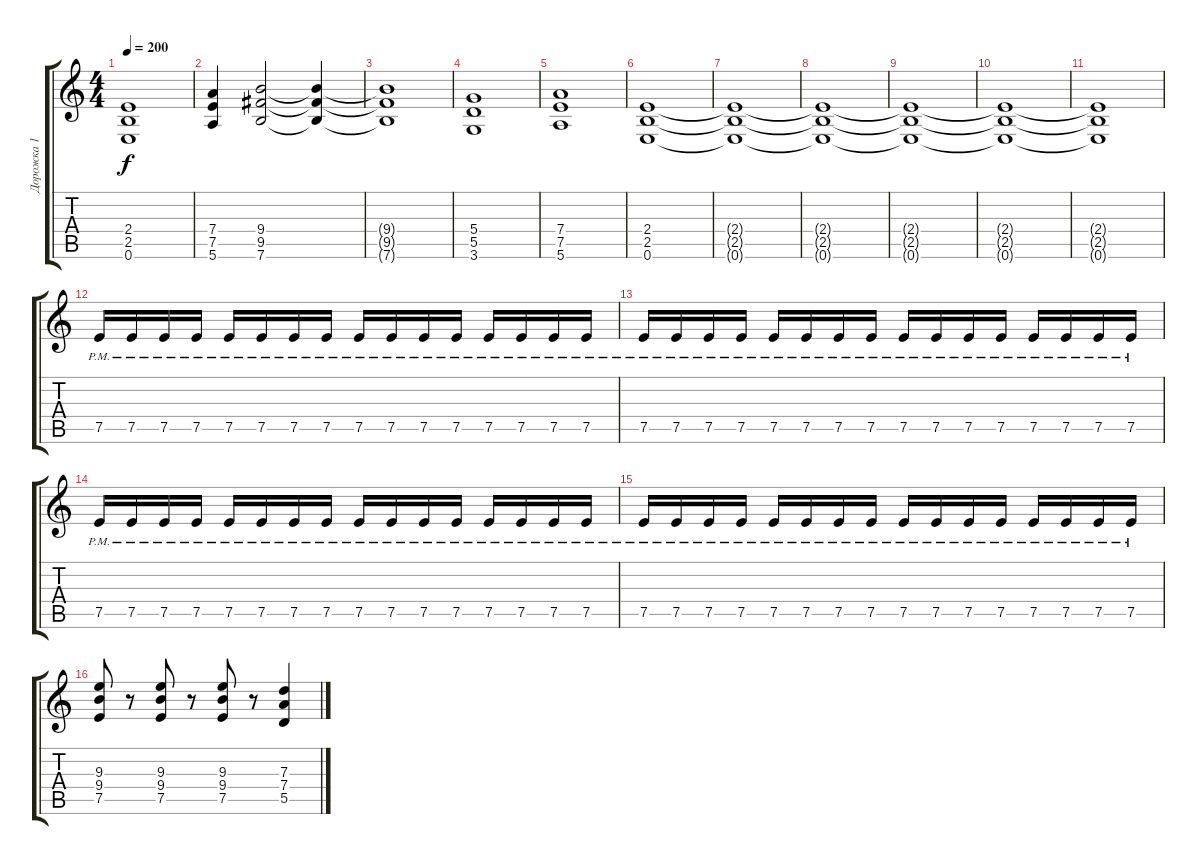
\track ("Дорожка 1" "Дорожка 1") {instrument distortionguitar}
\staff {score tabs}
\tuning (E4 B3 G3 D3 A2 E2) {hide}
\ts (4 4)
\tempo 200
\clef g2
\ks c
(2.4{t} 2.5{t} 0.6{t}).1{dy f} |
(7.4 7.5 5.6).4 (9.4 9.5 7.6).2 (9.4{t} 9.5{t} 7.6{t}).4 |
(9.4{t} 9.5{t} 7.6{t}).1 |
(5.4 5.5 3.6).1 |
(7.4 7.5 5.6).1 |
(2.4 2.5 0.6).1 |
(2.4{t} 2.5{t} 0.6{t}).1 |
(2.4{t} 2.5{t} 0.6{t}).1 |
(2.4{t} 2.5{t} 0.6{t}).1 |
(2.4{t} 2.5{t} 0.6{t}).1 |
(2.4{t} 2.5{t} 0.6{t}).1 |
7.5{pm}.16 7.5{pm}.16 7.5{pm}.16 7.5{pm}.16 7.5{pm}.16 7.5{pm}.16 7.5{pm}.16 7.5{pm}.16 7.5{pm}.16 7.5{pm}.16 7.5{pm}.16 7.5{pm}.16 7.5{pm}.16 7.5{pm}.16 7.5{pm}.16 7.5{pm}.16 |
7.5{pm}.16 7.5{pm}.16 7.5{pm}.16 7.5{pm}.16 7.5{pm}.16 7.5{pm}.16 7.5{pm}.16 7.5{pm}.16 7.5{pm}.16 7.5{pm}.16 7.5{pm}.16 7.5{pm}.16 7.5{pm}.16 7.5{pm}.16 7.5{pm}.16 7.5{pm}.16 |
7.5{pm}.16 7.5{pm}.16 7.5{pm}.16 7.5{pm}.16 7.5{pm}.16 7.5{pm}.16 7.5{pm}.16 7.5{pm}.16 7.5{pm}.16 7.5{pm}.16 7.5{pm}.16 7.5{pm}.16 7.5{pm}.16 7.5{pm}.16 7.5{pm}.16 7.5{pm}.16 |
7.5{pm}.16 7.5{pm}.16 7.5{pm}.16 7.5{pm}.16 7.5{pm}.16 7.5{pm}.16 7.5{pm}.16 7.5{pm}.16 7.5{pm}.16 7.5{pm}.16 7.5{pm}.16 7.5{pm}.16 7.5{pm}.16 7.5{pm}.16 7.5{pm}.16 7.5{pm}.16 |
(9.3 9.4 7.5).8 r.8 (9.3 9.4 7.5).8 r.8 (9.3 9.4 7.5).8 r.8 (7.3 7.4 5.5).4
